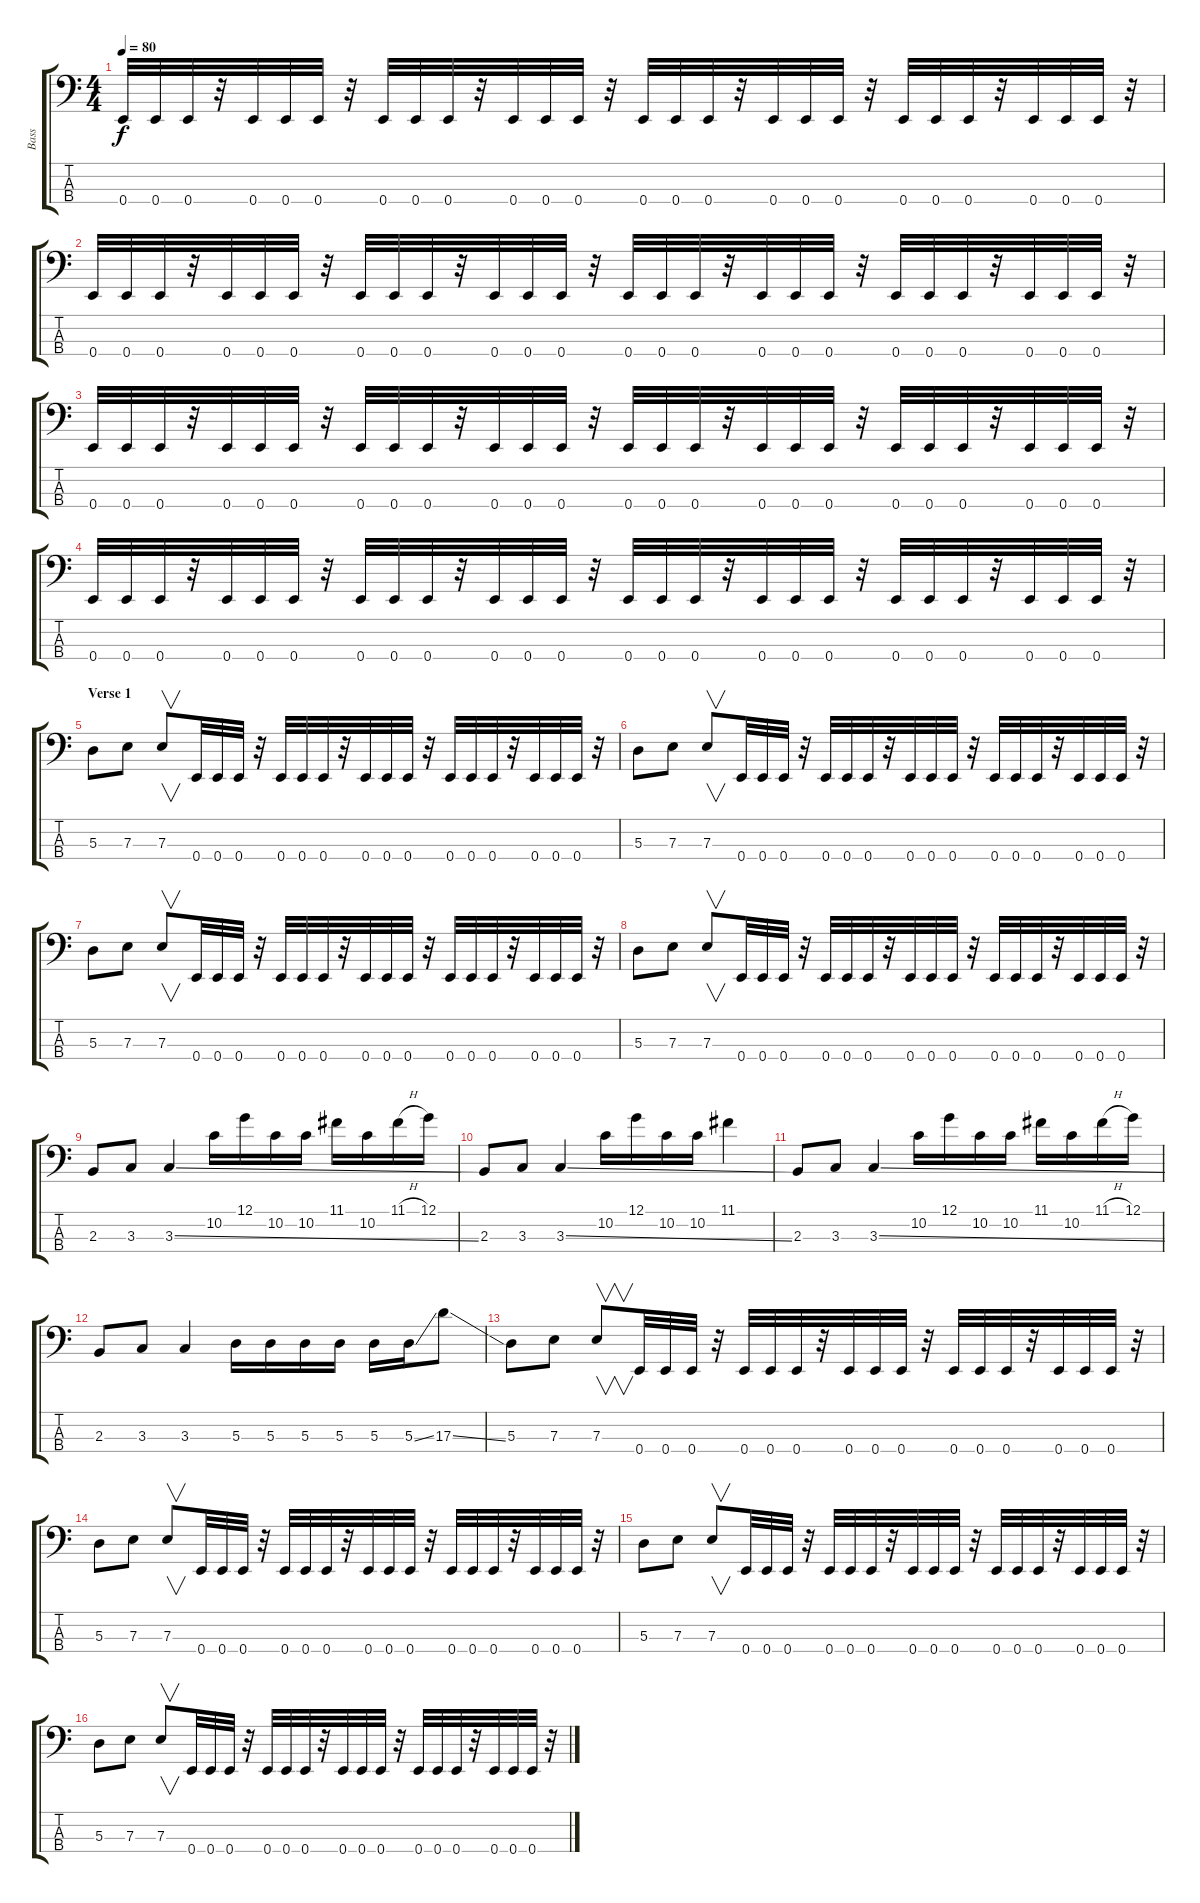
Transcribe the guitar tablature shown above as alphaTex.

\track ("Bass" "Bass") {instrument electricbasspick}
\staff {score tabs}
\tuning (G2 D2 A1 E1) {hide}
\ts (4 4)
\tempo 80
\clef f4
\ks c
0.4.32{dy f} 0.4.32 0.4.32 r.32 0.4.32 0.4.32 0.4.32 r.32 0.4.32 0.4.32 0.4.32 r.32 0.4.32 0.4.32 0.4.32 r.32 0.4.32 0.4.32 0.4.32 r.32 0.4.32 0.4.32 0.4.32 r.32 0.4.32 0.4.32 0.4.32 r.32 0.4.32 0.4.32 0.4.32 r.32 |
0.4.32 0.4.32 0.4.32 r.32 0.4.32 0.4.32 0.4.32 r.32 0.4.32 0.4.32 0.4.32 r.32 0.4.32 0.4.32 0.4.32 r.32 0.4.32 0.4.32 0.4.32 r.32 0.4.32 0.4.32 0.4.32 r.32 0.4.32 0.4.32 0.4.32 r.32 0.4.32 0.4.32 0.4.32 r.32 |
0.4.32 0.4.32 0.4.32 r.32 0.4.32 0.4.32 0.4.32 r.32 0.4.32 0.4.32 0.4.32 r.32 0.4.32 0.4.32 0.4.32 r.32 0.4.32 0.4.32 0.4.32 r.32 0.4.32 0.4.32 0.4.32 r.32 0.4.32 0.4.32 0.4.32 r.32 0.4.32 0.4.32 0.4.32 r.32 |
0.4.32 0.4.32 0.4.32 r.32 0.4.32 0.4.32 0.4.32 r.32 0.4.32 0.4.32 0.4.32 r.32 0.4.32 0.4.32 0.4.32 r.32 0.4.32 0.4.32 0.4.32 r.32 0.4.32 0.4.32 0.4.32 r.32 0.4.32 0.4.32 0.4.32 r.32 0.4.32 0.4.32 0.4.32 r.32 |
\section ("" "Verse 1")
5.3.8 7.3.8 7.3.8{v} 0.4.32 0.4.32 0.4.32 r.32 0.4.32 0.4.32 0.4.32 r.32 0.4.32 0.4.32 0.4.32 r.32 0.4.32 0.4.32 0.4.32 r.32 0.4.32 0.4.32 0.4.32 r.32 |
5.3.8 7.3.8 7.3.8{v} 0.4.32 0.4.32 0.4.32 r.32 0.4.32 0.4.32 0.4.32 r.32 0.4.32 0.4.32 0.4.32 r.32 0.4.32 0.4.32 0.4.32 r.32 0.4.32 0.4.32 0.4.32 r.32 |
5.3.8 7.3.8 7.3.8{v} 0.4.32 0.4.32 0.4.32 r.32 0.4.32 0.4.32 0.4.32 r.32 0.4.32 0.4.32 0.4.32 r.32 0.4.32 0.4.32 0.4.32 r.32 0.4.32 0.4.32 0.4.32 r.32 |
5.3.8 7.3.8 7.3.8{v} 0.4.32 0.4.32 0.4.32 r.32 0.4.32 0.4.32 0.4.32 r.32 0.4.32 0.4.32 0.4.32 r.32 0.4.32 0.4.32 0.4.32 r.32 0.4.32 0.4.32 0.4.32 r.32 |
2.3.8 3.3.8 3.3{ss}.4 10.2.16 12.1.16 10.2.16 10.2.16 11.1.16 10.2.16 11.1{h}.16 12.1.16 |
2.3.8 3.3.8 3.3{ss}.4 10.2.16 12.1.16 10.2.16 10.2.16 11.1.4 |
2.3.8 3.3.8 3.3{ss}.4 10.2.16 12.1.16 10.2.16 10.2.16 11.1.16 10.2.16 11.1{h}.16 12.1.16 |
2.3.8 3.3.8 3.3.4 5.3.16 5.3.16 5.3.16 5.3.16 5.3.16 5.3{ss}.16 17.3{ss}.8 |
5.3.8 7.3.8 7.3.8{v} 0.4.32 0.4.32 0.4.32 r.32 0.4.32 0.4.32 0.4.32 r.32 0.4.32 0.4.32 0.4.32 r.32 0.4.32 0.4.32 0.4.32 r.32 0.4.32 0.4.32 0.4.32 r.32 |
5.3.8 7.3.8 7.3.8{v} 0.4.32 0.4.32 0.4.32 r.32 0.4.32 0.4.32 0.4.32 r.32 0.4.32 0.4.32 0.4.32 r.32 0.4.32 0.4.32 0.4.32 r.32 0.4.32 0.4.32 0.4.32 r.32 |
5.3.8 7.3.8 7.3.8{v} 0.4.32 0.4.32 0.4.32 r.32 0.4.32 0.4.32 0.4.32 r.32 0.4.32 0.4.32 0.4.32 r.32 0.4.32 0.4.32 0.4.32 r.32 0.4.32 0.4.32 0.4.32 r.32 |
5.3.8 7.3.8 7.3.8{v} 0.4.32 0.4.32 0.4.32 r.32 0.4.32 0.4.32 0.4.32 r.32 0.4.32 0.4.32 0.4.32 r.32 0.4.32 0.4.32 0.4.32 r.32 0.4.32 0.4.32 0.4.32 r.32
